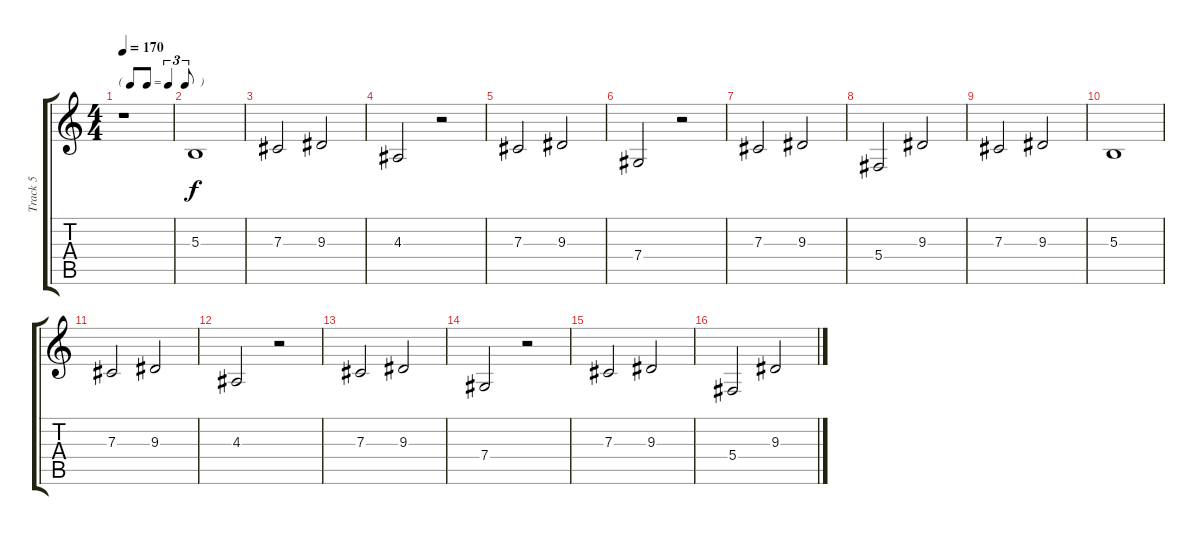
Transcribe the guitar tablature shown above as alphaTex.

\track ("Track 5" "Track 5") {instrument glockenspiel}
\staff {score tabs}
\tuning (Eb4 Bb3 Gb3 Db3 Ab2 Db2) {hide}
\ts (4 4)
\tf triplet8th
\tempo 170
\clef g2
\ks c
r.1{dy f} |
5.3.1 |
7.3.2 9.3.2 |
4.3.2 r.2 |
7.3.2 9.3.2 |
7.4.2 r.2 |
7.3.2 9.3.2 |
5.4.2 9.3.2 |
7.3.2 9.3.2 |
5.3.1 |
7.3.2 9.3.2 |
4.3.2 r.2 |
7.3.2 9.3.2 |
7.4.2 r.2 |
7.3.2 9.3.2 |
5.4.2 9.3.2
